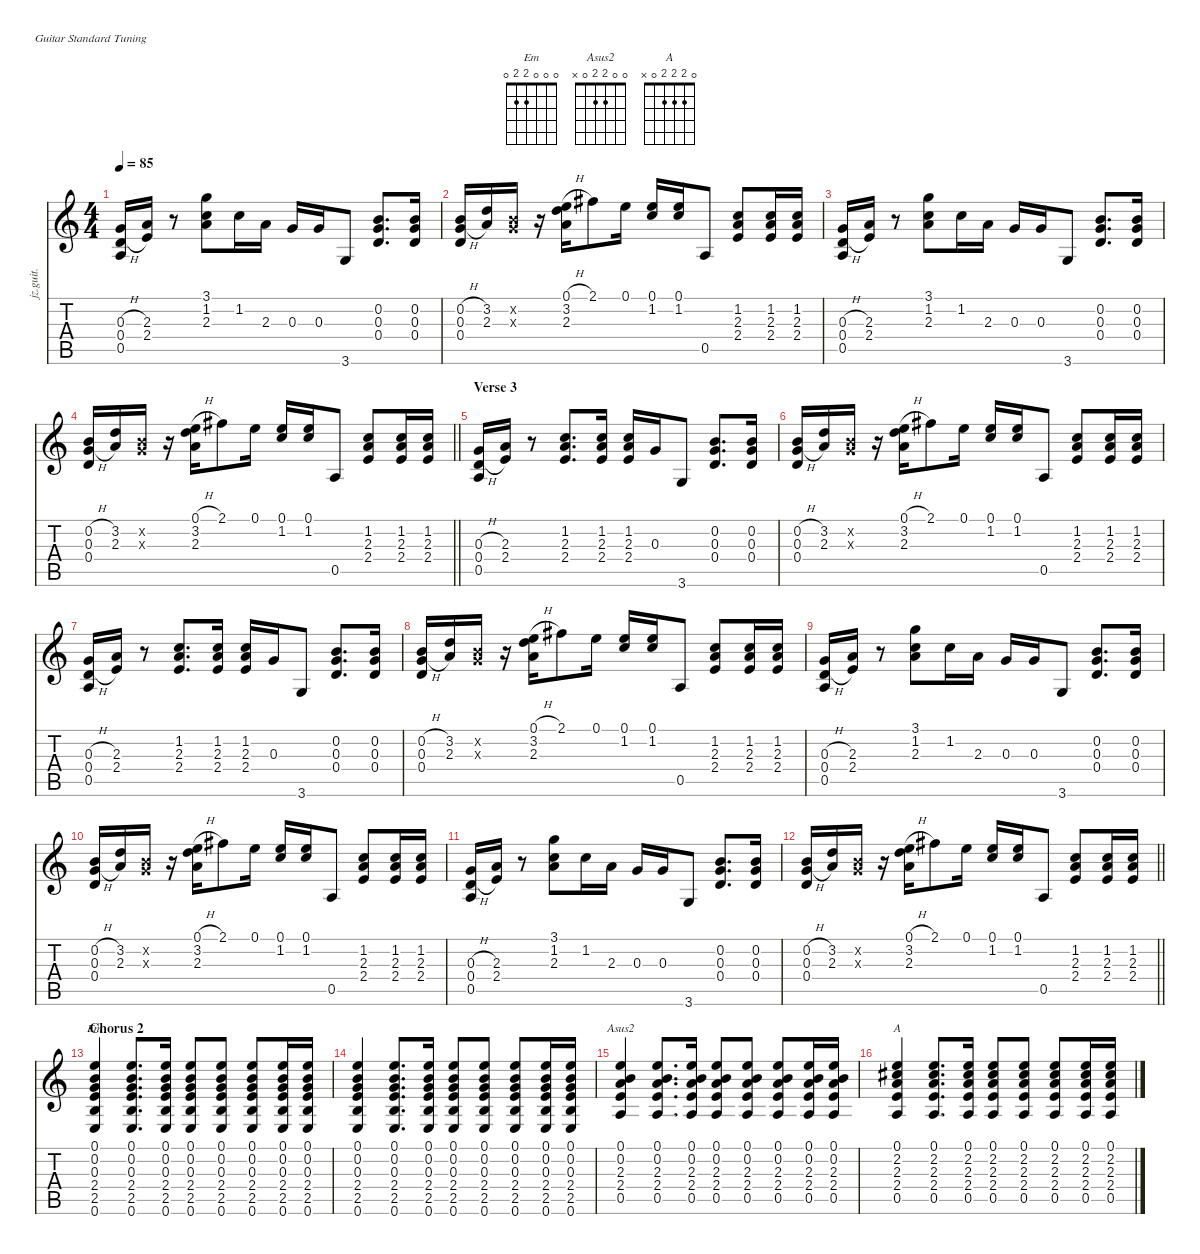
\defaultSystemsLayout 4
\hideDynamics
\bracketExtendMode nobrackets
\otherSystemsTrackNameOrientation horizontal
\track ("Guitar 1" "jz.guit.") {defaultSystemsLayout 4 instrument electricguitarjazz}
\staff {score tabs}
\tuning (E4 B3 G3 D3 A2 E2)
\chord ("Em" 0 0 0 2 2 0)
\chord ("Asus2" 0 0 2 2 0 x)
\chord ("A" 0 2 2 2 0 x)
\ts (4 4)
\tempo 85
\clef g2
\ks c
(0.3{h} 0.4{h} 0.5).16{dy f beam Up} (2.3 2.4).16{beam Up} r.8{beam Up} (3.1 1.2 2.3).8{beam Down} 1.2.16{beam Down} 2.3.16{beam Down} 0.3.16{beam Up} 0.3.16{beam Up} 3.6.8{beam Up} (0.2 0.3 0.4).8{d beam Up} (0.2 0.3 0.4).16{beam Up} |
(0.2{h} 0.3{h} 0.4).16{beam Up} (3.2 2.3).16{beam Up} (0.2{x} 0.3{x}).16{beam Up} r.16{beam Up} (0.1{h} 3.2 2.3).16{beam Down} 2.1{acc #}.8{beam Down} 0.1.16{beam Down} (0.1 1.2).16{beam Up} (0.1 1.2).16{beam Up} 0.5.8{beam Up} (1.2 2.3 2.4).8{beam Up} (1.2 2.3 2.4).16{beam Up} (1.2 2.3 2.4).16{beam Up} |
(0.3{h} 0.4{h} 0.5).16{beam Up} (2.3 2.4).16{beam Up} r.8{beam Up} (3.1 1.2 2.3).8{beam Down} 1.2.16{beam Down} 2.3.16{beam Down} 0.3.16{beam Up} 0.3.16{beam Up} 3.6.8{beam Up} (0.2 0.3 0.4).8{d beam Up} (0.2 0.3 0.4).16{beam Up} |
\barLineRight lightlight
(0.2{h} 0.3{h} 0.4).16{beam Up} (3.2 2.3).16{beam Up} (0.2{x} 0.3{x}).16{beam Up} r.16{beam Up} (0.1{h} 3.2 2.3).16{beam Down} 2.1{acc #}.8{beam Down} 0.1.16{beam Down} (0.1 1.2).16{beam Up} (0.1 1.2).16{beam Up} 0.5.8{beam Up} (1.2 2.3 2.4).8{beam Up} (1.2 2.3 2.4).16{beam Up} (1.2 2.3 2.4).16{beam Up} |
\section ("" "Verse 3")
(0.3{h} 0.4{h} 0.5).16{beam Up} (2.3 2.4).16{beam Up} r.8{beam Up} (1.2 2.3 2.4).8{d beam Up} (1.2 2.3 2.4).16{beam Up} (1.2 2.3 2.4).16{beam Up} 0.3.16{beam Up} 3.6.8{beam Up} (0.2 0.3 0.4).8{d beam Up} (0.2 0.3 0.4).16{beam Up} |
(0.2{h} 0.3{h} 0.4).16{beam Up} (3.2 2.3).16{beam Up} (0.2{x} 0.3{x}).16{beam Up} r.16{beam Up} (0.1{h} 3.2 2.3).16{beam Down} 2.1{acc #}.8{beam Down} 0.1.16{beam Down} (0.1 1.2).16{beam Up} (0.1 1.2).16{beam Up} 0.5.8{beam Up} (1.2 2.3 2.4).8{beam Up} (1.2 2.3 2.4).16{beam Up} (1.2 2.3 2.4).16{beam Up} |
(0.3{h} 0.4{h} 0.5).16{beam Up} (2.3 2.4).16{beam Up} r.8{beam Up} (1.2 2.3 2.4).8{d beam Up} (1.2 2.3 2.4).16{beam Up} (1.2 2.3 2.4).16{beam Up} 0.3.16{beam Up} 3.6.8{beam Up} (0.2 0.3 0.4).8{d beam Up} (0.2 0.3 0.4).16{beam Up} |
(0.2{h} 0.3{h} 0.4).16{beam Up} (3.2 2.3).16{beam Up} (0.2{x} 0.3{x}).16{beam Up} r.16{beam Up} (0.1{h} 3.2 2.3).16{beam Down} 2.1{acc #}.8{beam Down} 0.1.16{beam Down} (0.1 1.2).16{beam Up} (0.1 1.2).16{beam Up} 0.5.8{beam Up} (1.2 2.3 2.4).8{beam Up} (1.2 2.3 2.4).16{beam Up} (1.2 2.3 2.4).16{beam Up} |
(0.3{h} 0.4{h} 0.5).16{beam Up} (2.3 2.4).16{beam Up} r.8{beam Up} (3.1 1.2 2.3).8{beam Down} 1.2.16{beam Down} 2.3.16{beam Down} 0.3.16{beam Up} 0.3.16{beam Up} 3.6.8{beam Up} (0.2 0.3 0.4).8{d beam Up} (0.2 0.3 0.4).16{beam Up} |
(0.2{h} 0.3{h} 0.4).16{beam Up} (3.2 2.3).16{beam Up} (0.2{x} 0.3{x}).16{beam Up} r.16{beam Up} (0.1{h} 3.2 2.3).16{beam Down} 2.1{acc #}.8{beam Down} 0.1.16{beam Down} (0.1 1.2).16{beam Up} (0.1 1.2).16{beam Up} 0.5.8{beam Up} (1.2 2.3 2.4).8{beam Up} (1.2 2.3 2.4).16{beam Up} (1.2 2.3 2.4).16{beam Up} |
(0.3{h} 0.4{h} 0.5).16{beam Up} (2.3 2.4).16{beam Up} r.8{beam Up} (3.1 1.2 2.3).8{beam Down} 1.2.16{beam Down} 2.3.16{beam Down} 0.3.16{beam Up} 0.3.16{beam Up} 3.6.8{beam Up} (0.2 0.3 0.4).8{d beam Up} (0.2 0.3 0.4).16{beam Up} |
\barLineRight lightlight
(0.2{h} 0.3{h} 0.4).16{beam Up} (3.2 2.3).16{beam Up} (0.2{x} 0.3{x}).16{beam Up} r.16{beam Up} (0.1{h} 3.2 2.3).16{beam Down} 2.1{acc #}.8{beam Down} 0.1.16{beam Down} (0.1 1.2).16{beam Up} (0.1 1.2).16{beam Up} 0.5.8{beam Up} (1.2 2.3 2.4).8{beam Up} (1.2 2.3 2.4).16{beam Up} (1.2 2.3 2.4).16{beam Up} |
\section ("" "Chorus 2")
(0.1 0.2 0.3 2.4 2.5 0.6).4{ch "Em" beam Up} (0.1 0.2 0.3 2.4 2.5 0.6).8{d beam Up} (0.1 0.2 0.3 2.4 2.5 0.6).16{beam Up} (0.1 0.2 0.3 2.4 2.5 0.6).8{beam Up} (0.1 0.2 0.3 2.4 2.5 0.6).8{beam Up} (0.1 0.2 0.3 2.4 2.5 0.6).8{beam Up} (0.1 0.2 0.3 2.4 2.5 0.6).16{beam Up} (0.1 0.2 0.3 2.4 2.5 0.6).16{beam Up} |
(0.1 0.2 0.3 2.4 2.5 0.6).4{beam Up} (0.1 0.2 0.3 2.4 2.5 0.6).8{d beam Up} (0.1 0.2 0.3 2.4 2.5 0.6).16{beam Up} (0.1 0.2 0.3 2.4 2.5 0.6).8{beam Up} (0.1 0.2 0.3 2.4 2.5 0.6).8{beam Up} (0.1 0.2 0.3 2.4 2.5 0.6).8{beam Up} (0.1 0.2 0.3 2.4 2.5 0.6).16{beam Up} (0.1 0.2 0.3 2.4 2.5 0.6).16{beam Up} |
(0.1 0.2 2.3 2.4 0.5).4{ch "Asus2" beam Up} (0.1 0.2 2.3 2.4 0.5).8{d beam Up} (0.1 0.2 2.3 2.4 0.5).16{beam Up} (0.1 0.2 2.3 2.4 0.5).8{beam Up} (0.1 0.2 2.3 2.4 0.5).8{beam Up} (0.1 0.2 2.3 2.4 0.5).8{beam Up} (0.1 0.2 2.3 2.4 0.5).16{beam Up} (0.1 0.2 2.3 2.4 0.5).16{beam Up} |
(0.1 2.2{acc #} 2.3 2.4 0.5).4{ch "A" beam Up} (0.1 2.2{acc #} 2.3 2.4 0.5).8{d beam Up} (0.1 2.2{acc #} 2.3 2.4 0.5).16{beam Up} (0.1 2.2{acc #} 2.3 2.4 0.5).8{beam Up} (0.1 2.2{acc #} 2.3 2.4 0.5).8{beam Up} (0.1 2.2{acc #} 2.3 2.4 0.5).8{beam Up} (0.1 2.2{acc #} 2.3 2.4 0.5).16{beam Up} (0.1 2.2{acc #} 2.3 2.4 0.5).16{beam Up}
